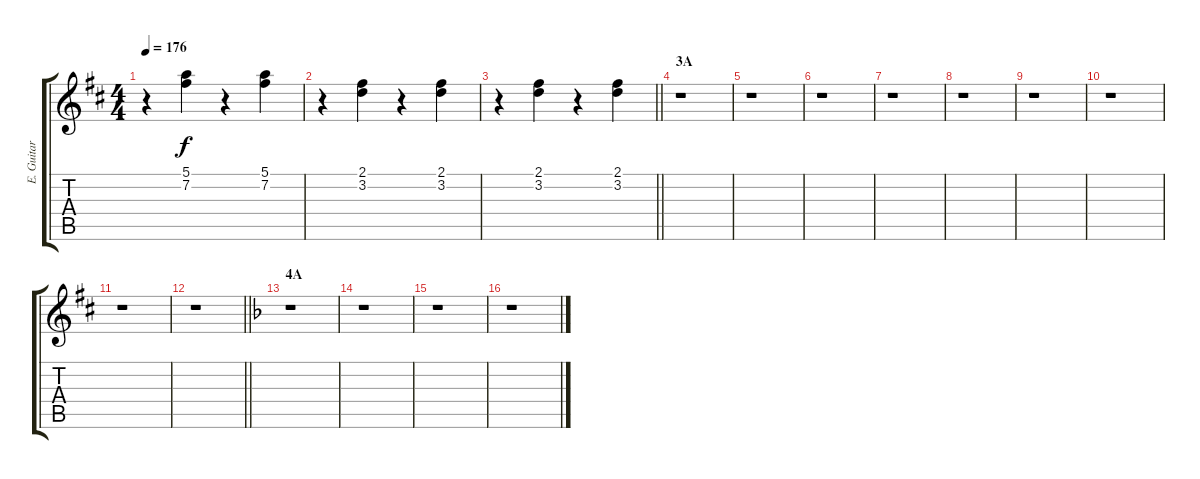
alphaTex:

\track ("E. Guitar I" "E. Guitar ") {instrument overdrivenguitar}
\staff {score tabs}
\tuning (E4 B3 G3 D3 A2 E2) {hide}
\ts (4 4)
\tempo 176
\clef g2
\ks d
r.4{dy f} (5.1 7.2).4 r.4 (5.1 7.2).4 |
r.4 (2.1 3.2).4 r.4 (2.1 3.2).4 |
\barLineRight lightlight
r.4 (2.1 3.2).4 r.4 (2.1 3.2).4 |
\section ("" "3A")
r.1 |
r.1 |
r.1 |
r.1 |
r.1 |
r.1 |
r.1 |
r.1 |
\barLineRight lightlight
r.1 |
\section ("" "4A")
\ks f
r.1 |
r.1 |
r.1 |
r.1
